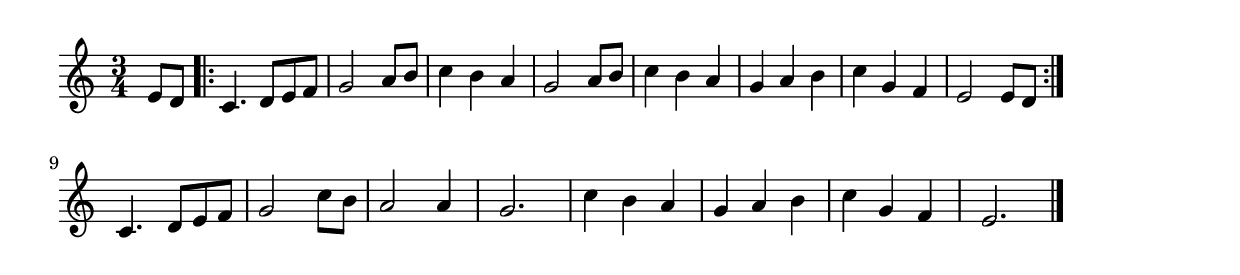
\version "2.18.2"

% 牧人ひつじを(まきびとひつじをまもれる)
% \index{まきびと@牧人ひつじを(まきびとひつじをまもれる)}
% \index{くりすます@牧人ひつじを(まきびとひつじをまもれる)}

\score {

\layout {
line-width = #170
indent = 0\mm
}

\relative c' {
\key c \major
\time 3/4
\numericTimeSignature
\partial 4

e8 d |
\bar ".|:"
c4. d8 e f |
g2 a8 b |
c4 b a |
g2 a8 b |
c4 b a |
g a b |
c g f |
e2 e8 d |
\bar ":|."
\break
c4. d8 e f |
g2 c8 b |
a2 a4 |
g2. |
c4 b a |
g a b |
c g f |
e2. |
\bar "|."
}

\midi {}

}